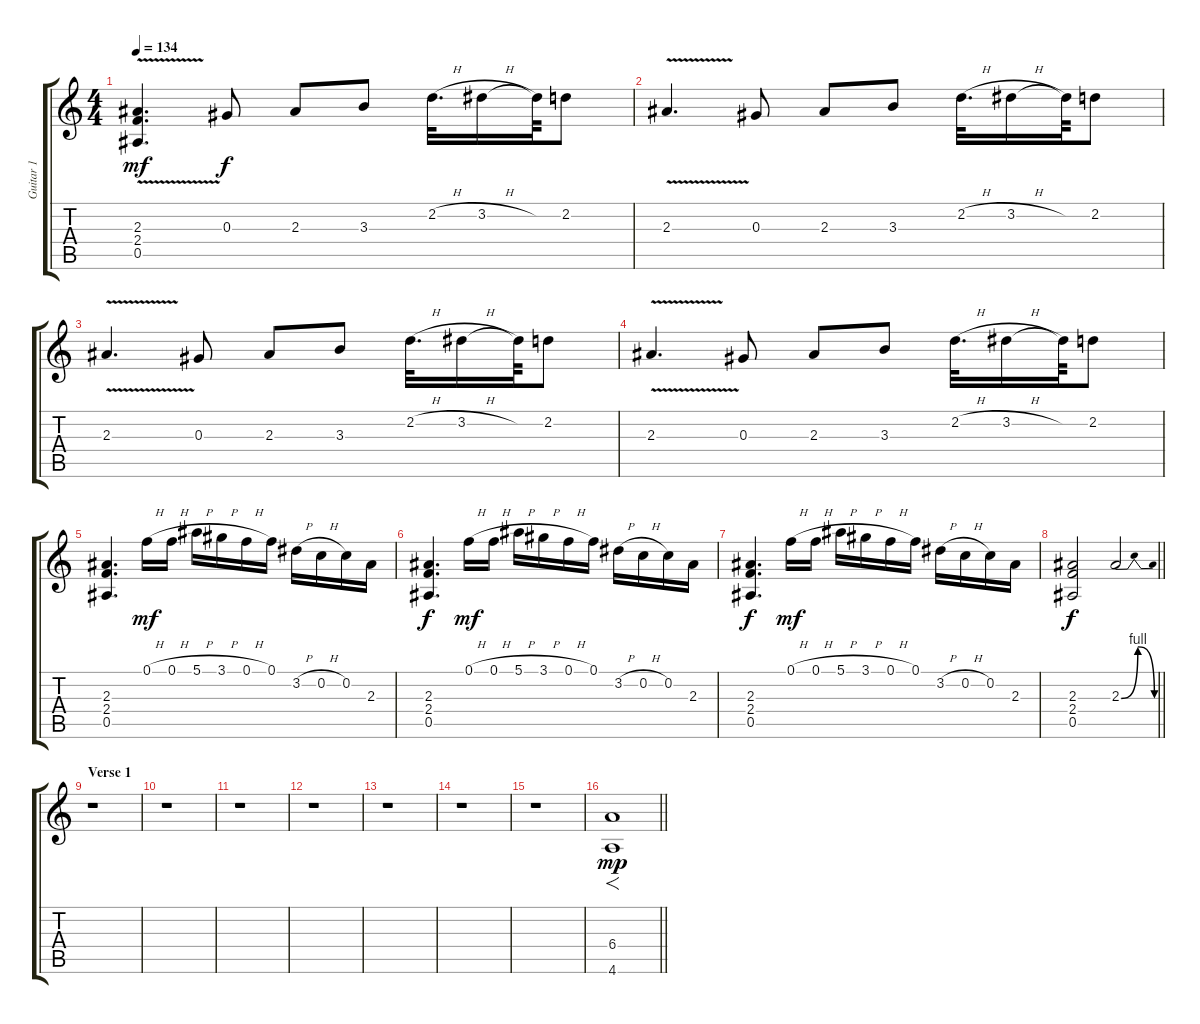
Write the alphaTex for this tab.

\track ("Guitar 1" "Guitar 1") {solo instrument distortionguitar}
\staff {score tabs}
\tuning (F4 C4 Ab3 Eb3 Bb2 F2) {hide}
\ts (4 4)
\tempo 134
\clef g2
\ks c
(2.3{v} 2.4 0.5).4{d dy mf} 0.3.8{dy f} 2.3.8 3.3.8 2.2{h}.32{d} 3.2{h}.16 3.2{t}.64 2.2.8 |
2.3{v}.4{d} 0.3.8 2.3.8 3.3.8 2.2{h}.32{d} 3.2{h}.16 3.2{t}.64 2.2.8 |
2.3{v}.4{d} 0.3.8 2.3.8 3.3.8 2.2{h}.32{d} 3.2{h}.16 3.2{t}.64 2.2.8 |
2.3{v}.4{d} 0.3.8 2.3.8 3.3.8 2.2{h}.32{d} 3.2{h}.16 3.2{t}.64 2.2.8 |
(2.3 2.4 0.5).4{d} 0.1{h}.16{dy mf} 0.1{h}.16 5.1{h}.16 3.1{h}.16 0.1{h}.16 0.1.16 3.2{h}.16 0.2{h}.16 0.2.16 2.3.16 |
(2.3 2.4 0.5).4{d dy f} 0.1{h}.16{dy mf} 0.1{h}.16 5.1{h}.16 3.1{h}.16 0.1{h}.16 0.1.16 3.2{h}.16 0.2{h}.16 0.2.16 2.3.16 |
(2.3 2.4 0.5).4{d dy f} 0.1{h}.16{dy mf} 0.1{h}.16 5.1{h}.16 3.1{h}.16 0.1{h}.16 0.1.16 3.2{h}.16 0.2{h}.16 0.2.16 2.3.16 |
\barLineRight lightlight
(2.3 2.4 0.5).2{dy f} 2.3{be (bendrelease 0 0 30 4 55 4 60 0)}.2 |
\section ("" "Verse 1")
r.1 |
r.1 |
r.1 |
r.1 |
r.1 |
r.1 |
r.1 |
\barLineRight lightlight
(6.4 4.6).1{f dy mp}
